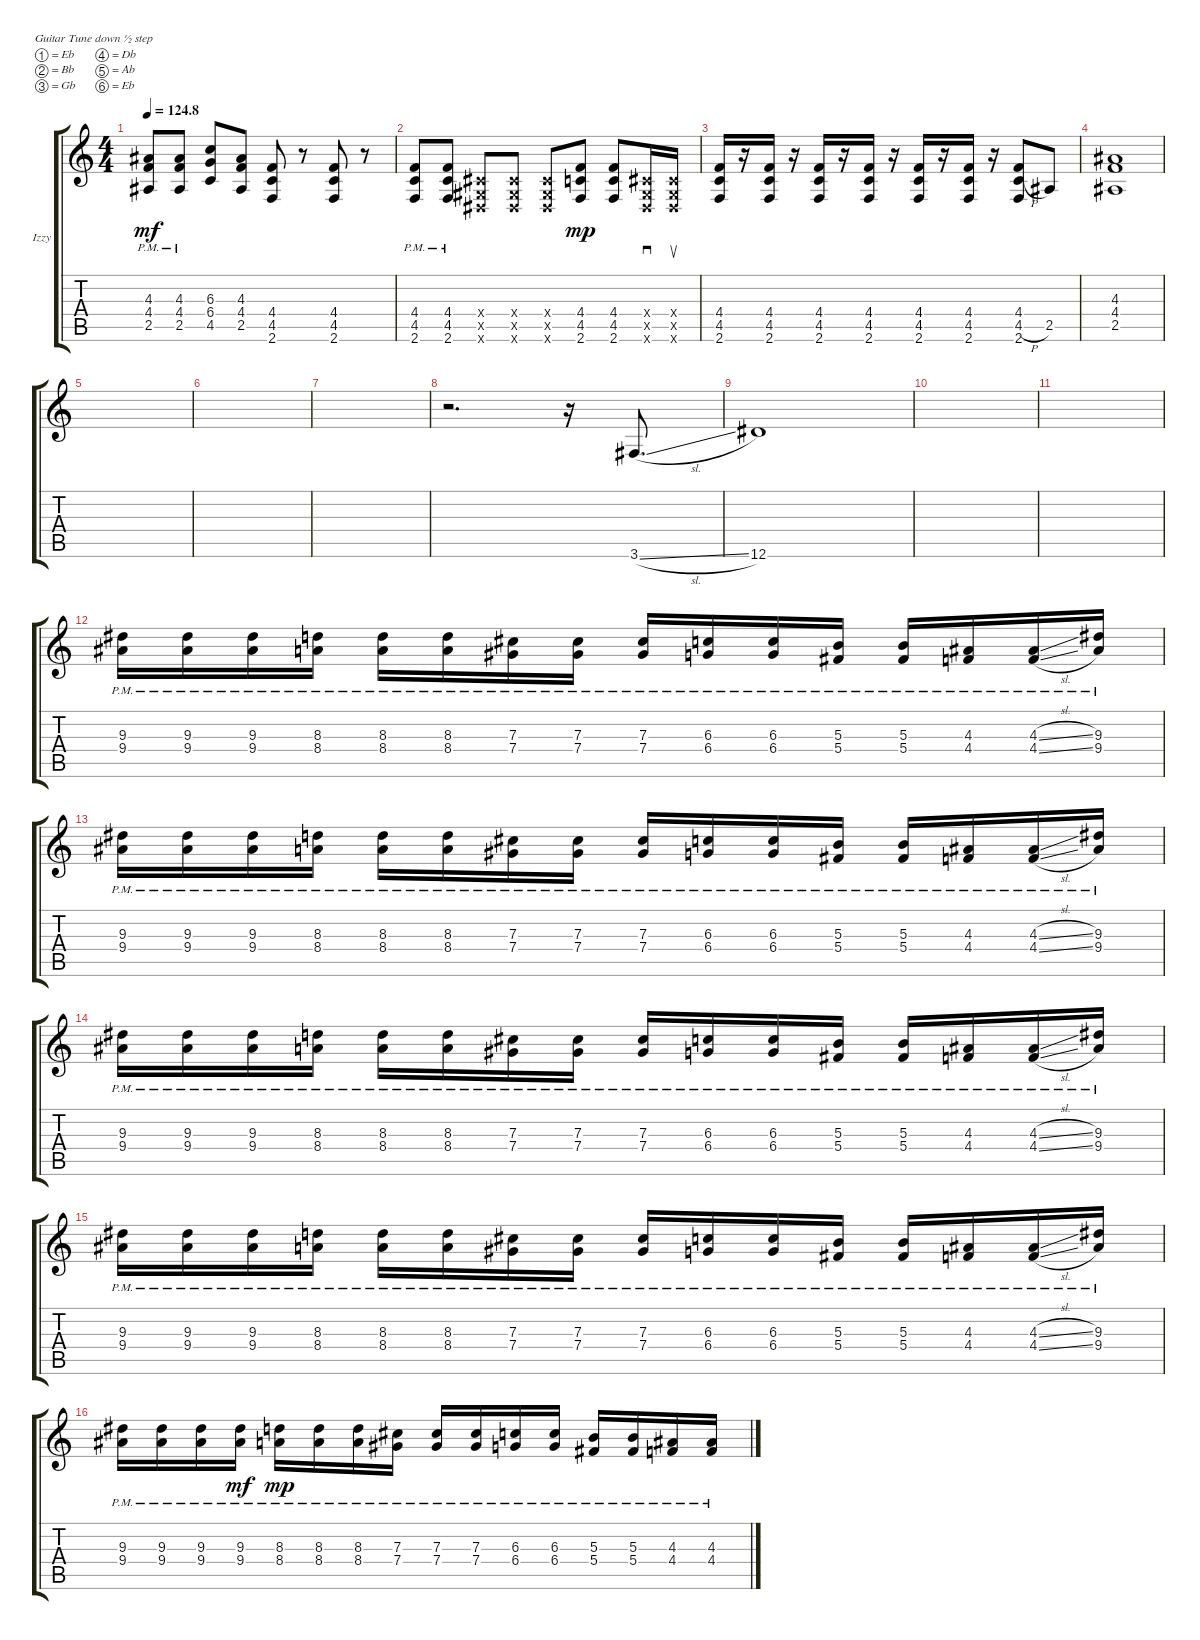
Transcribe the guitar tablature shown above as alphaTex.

\defaultSystemsLayout 4
\bracketExtendMode groupsimilarinstruments
\firstSystemTrackNameOrientation horizontal
\otherSystemsTrackNameOrientation horizontal
\track ("Izzy" "Izzy") {instrument overdrivenguitar}
\staff {score tabs}
\tuning (Eb4 Bb3 Gb3 Db3 Ab2 Eb2)
\ts (4 4)
\tempo
124.8
\accidentals auto
\clef g2
\ottava regular
\simile none
\ks c
(2.5{pm} 4.4{pm} 4.3{pm}).8{dy mf} (2.5{pm} 4.4{pm} 4.3{pm}).8 (6.3 6.4 4.5).8 (2.5 4.4 4.3).8 (2.6 4.5 4.4).8 r.8 (2.6 4.5 4.4).8 r.8 |
(2.6{pm} 4.5{pm} 4.4{pm}).8 (2.6{pm} 4.5{pm} 4.4{pm}).8 (0.6{x} 0.5{x} 0.4{x}).8 (0.4{x} 0.5{x} 0.6{x}).8 (0.6{x} 0.5{x} 0.4{x}).8 (4.4 4.5 2.6).8{dy mp} (2.6 4.5 4.4).8 (0.6{x} 0.5{x} 0.4{x}).16{sd} (0.4{x} 0.5{x} 0.6{x}).16{su} |
(2.6 4.5 4.4).16 r.16 (2.6 4.5 4.4).16 r.16 (4.4 4.5 2.6).16 r.16 (2.6 4.5 4.4).16 r.16 (2.6 4.5 4.4).16 r.16 (2.6 4.5 4.4).16 r.16 (2.6 4.5{h} 4.4).8 2.5.8 |
(2.5 4.4 4.3).1 |
|
|
|
r.2{d} r.16 3.6{sl}.8{d} |
12.6.1 |
|
|
(9.3{pm} 9.4{pm}).16 (9.4{pm} 9.3{pm}).16 (9.4{pm} 9.3{pm}).16 (8.3{pm} 8.4{pm}).16 (8.3{pm} 8.4{pm}).16 (8.3{pm} 8.4{pm}).16 (7.3{pm} 7.4{pm}).16 (7.3{pm} 7.4{pm}).16 (7.3{pm} 7.4{pm}).16 (6.3{pm} 6.4{pm}).16 (6.3{pm} 6.4{pm}).16 (5.3{pm} 5.4{pm}).16 (5.3{pm} 5.4{pm}).16 (4.3{pm} 4.4{pm}).16 (4.3{sl pm} 4.4{sl pm}).16 (9.3{pm} 9.4{pm}).16 |
(9.3{pm} 9.4{pm}).16 (9.4{pm} 9.3{pm}).16 (9.4{pm} 9.3{pm}).16 (8.3{pm} 8.4{pm}).16 (8.3{pm} 8.4{pm}).16 (8.3{pm} 8.4{pm}).16 (7.3{pm} 7.4{pm}).16 (7.3{pm} 7.4{pm}).16 (7.3{pm} 7.4{pm}).16 (6.3{pm} 6.4{pm}).16 (6.3{pm} 6.4{pm}).16 (5.3{pm} 5.4{pm}).16 (5.3{pm} 5.4{pm}).16 (4.3{pm} 4.4{pm}).16 (4.3{sl pm} 4.4{sl pm}).16 (9.3{pm} 9.4{pm}).16 |
(9.3{pm} 9.4{pm}).16 (9.4{pm} 9.3{pm}).16 (9.4{pm} 9.3{pm}).16 (8.3{pm} 8.4{pm}).16 (8.3{pm} 8.4{pm}).16 (8.3{pm} 8.4{pm}).16 (7.3{pm} 7.4{pm}).16 (7.3{pm} 7.4{pm}).16 (7.3{pm} 7.4{pm}).16 (6.3{pm} 6.4{pm}).16 (6.3{pm} 6.4{pm}).16 (5.3{pm} 5.4{pm}).16 (5.3{pm} 5.4{pm}).16 (4.3{pm} 4.4{pm}).16 (4.3{sl pm} 4.4{sl pm}).16 (9.3{pm} 9.4{pm}).16 |
(9.3{pm} 9.4{pm}).16 (9.4{pm} 9.3{pm}).16 (9.4{pm} 9.3{pm}).16 (8.3{pm} 8.4{pm}).16 (8.3{pm} 8.4{pm}).16 (8.3{pm} 8.4{pm}).16 (7.3{pm} 7.4{pm}).16 (7.3{pm} 7.4{pm}).16 (7.3{pm} 7.4{pm}).16 (6.3{pm} 6.4{pm}).16 (6.3{pm} 6.4{pm}).16 (5.3{pm} 5.4{pm}).16 (5.3{pm} 5.4{pm}).16 (4.3{pm} 4.4{pm}).16 (4.3{sl pm} 4.4{sl pm}).16 (9.3{pm} 9.4{pm}).16 |
(9.3{pm} 9.4{pm}).16 (9.4{pm} 9.3{pm}).16 (9.4{pm} 9.3{pm}).16 (9.4{pm} 9.3{pm}).16{dy mf} (8.3{pm} 8.4{pm}).16{dy mp} (8.3{pm} 8.4{pm}).16 (8.3{pm} 8.4{pm}).16 (7.3{pm} 7.4{pm}).16 (7.3{pm} 7.4{pm}).16 (7.3{pm} 7.4{pm}).16 (6.3{pm} 6.4{pm}).16 (6.3{pm} 6.4{pm}).16 (5.3{pm} 5.4{pm}).16 (5.3{pm} 5.4{pm}).16 (4.3{pm} 4.4{pm}).16 (4.3{sl pm} 4.4{sl pm}).16
